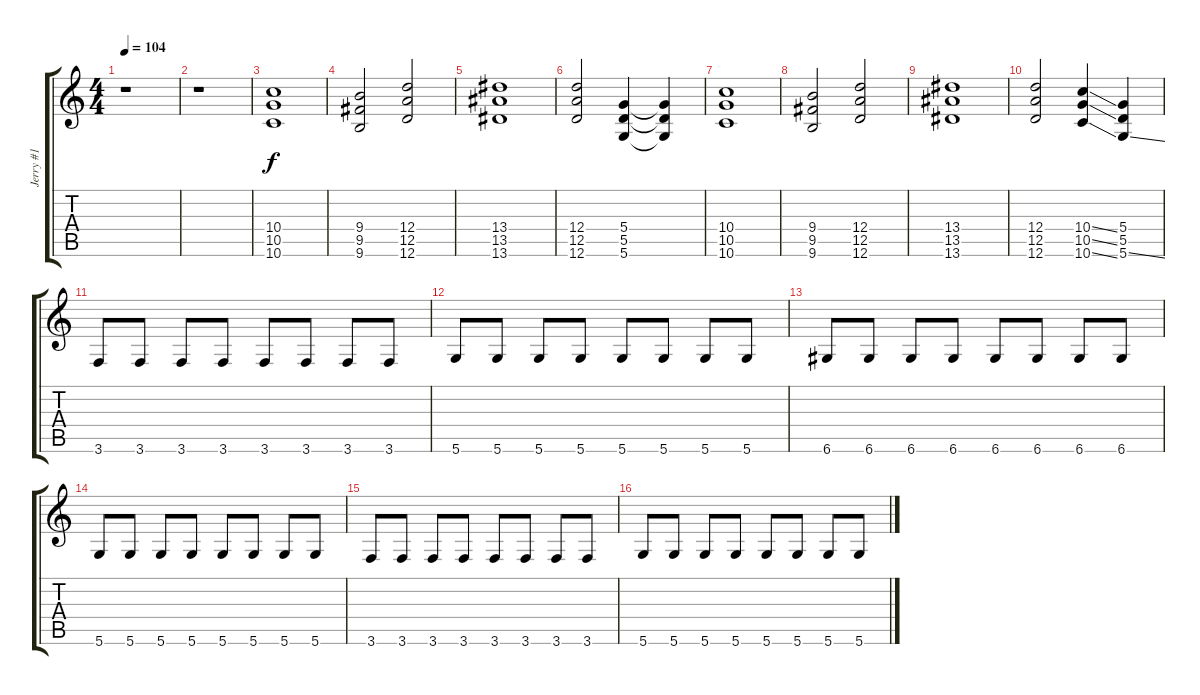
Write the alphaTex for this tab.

\track ("Jerry #1" "Jerry #1") {instrument distortionguitar}
\staff {score tabs}
\tuning (E4 B3 G3 D3 A2 D2) {hide}
\ts (4 4)
\tempo 104
\clef g2
\ks c
r.1{dy f} |
r.1 |
(10.4 10.5 10.6).1{volume 8} |
(9.4 9.5 9.6).2 (12.4 12.5 12.6).2 |
(13.4 13.5 13.6).1 |
(12.4 12.5 12.6).2 (5.4 5.5 5.6).4 (5.4{t} 5.5{t} 5.6{t}).4 |
(10.4 10.5 10.6).1 |
(9.4 9.5 9.6).2 (12.4 12.5 12.6).2 |
(13.4 13.5 13.6).1 |
(12.4 12.5 12.6).2 (10.4{ss} 10.5{ss} 10.6{ss}).4 (5.4 5.5 5.6{ss}).4 |
3.6.8 3.6.8 3.6.8 3.6.8 3.6.8 3.6.8 3.6.8 3.6.8 |
5.6.8 5.6.8 5.6.8 5.6.8 5.6.8 5.6.8 5.6.8 5.6.8 |
6.6.8 6.6.8 6.6.8 6.6.8 6.6.8 6.6.8 6.6.8 6.6.8 |
5.6.8 5.6.8 5.6.8 5.6.8 5.6.8 5.6.8 5.6.8 5.6.8 |
3.6.8 3.6.8 3.6.8 3.6.8 3.6.8 3.6.8 3.6.8 3.6.8 |
5.6.8 5.6.8 5.6.8 5.6.8 5.6.8 5.6.8 5.6.8 5.6.8
